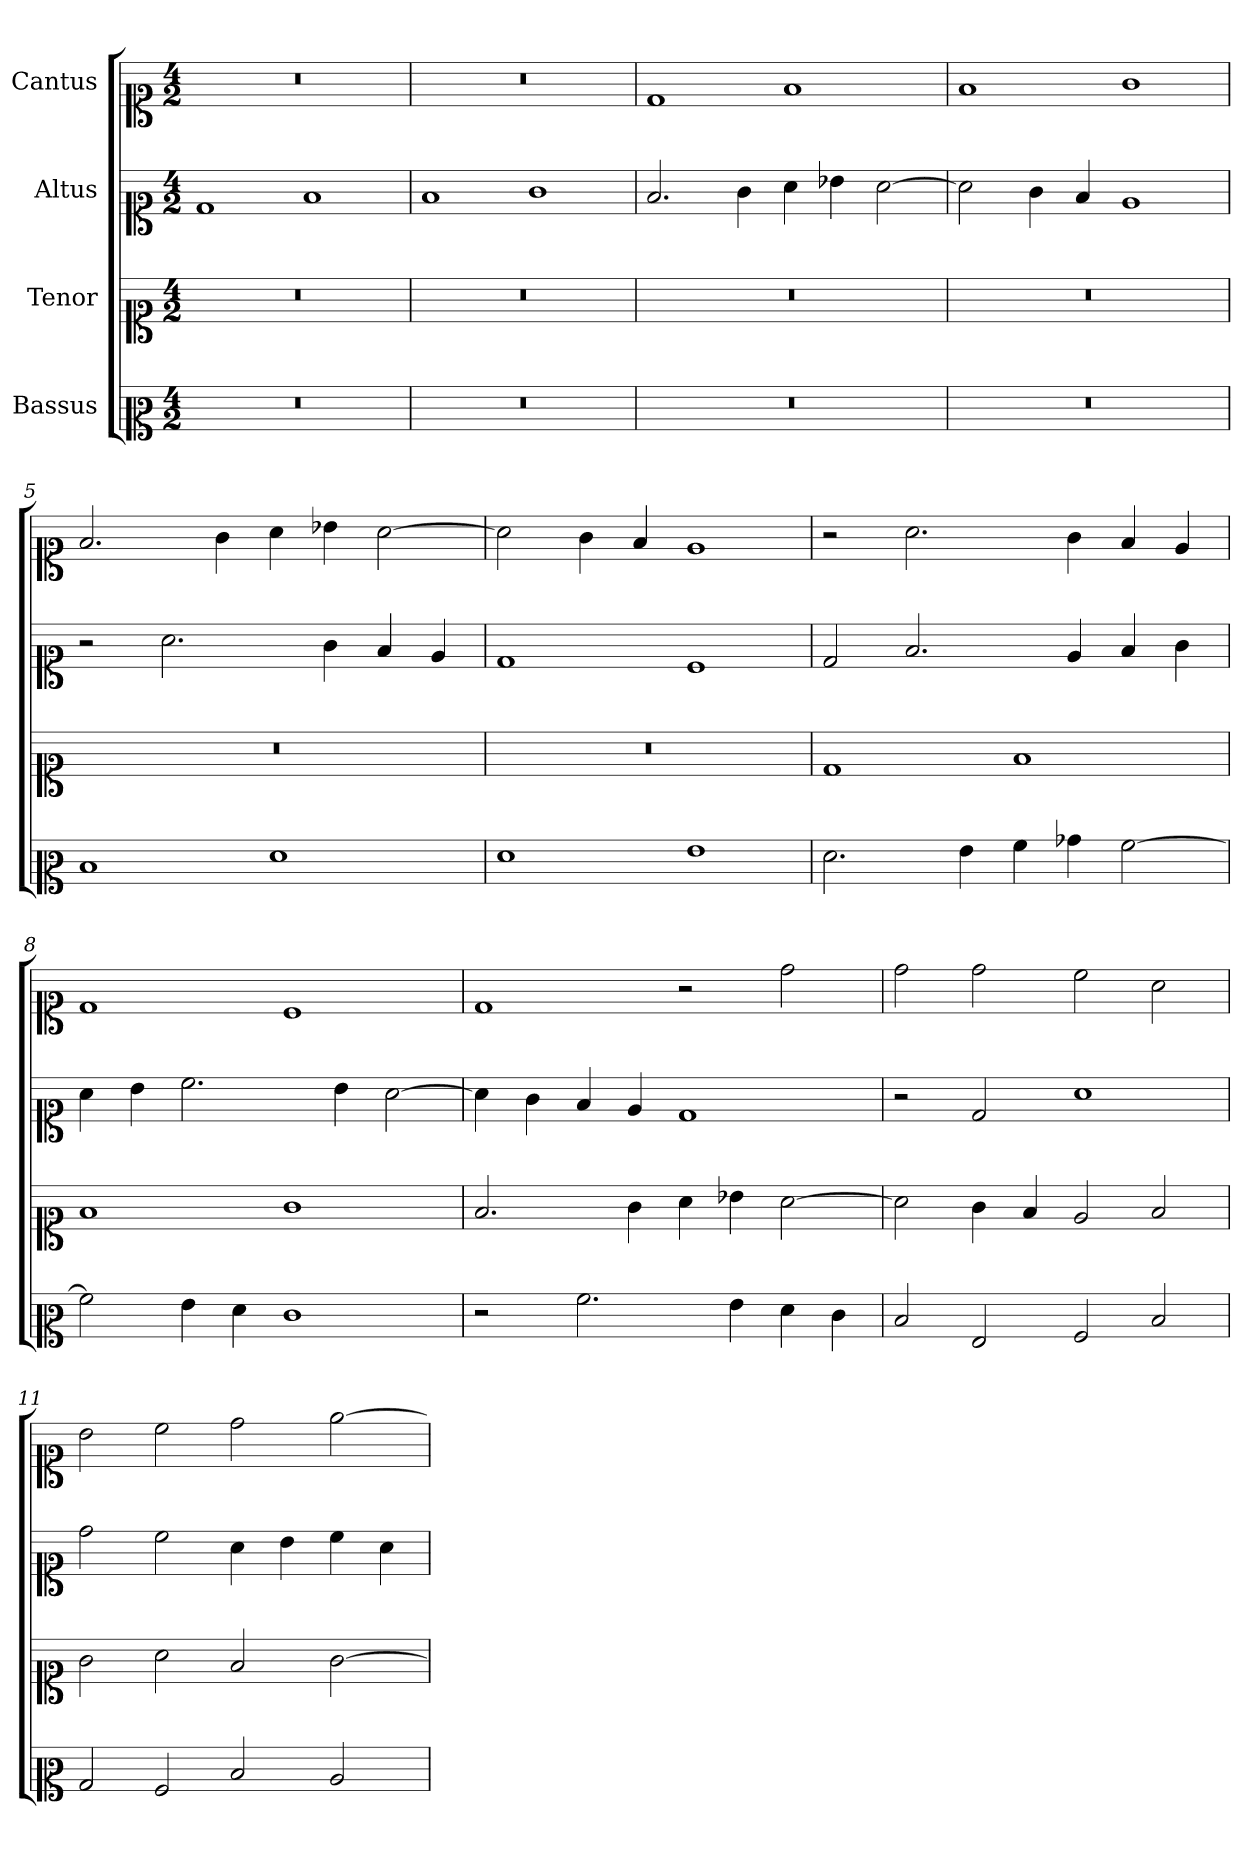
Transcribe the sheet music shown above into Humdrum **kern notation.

**kern	**kern	**kern	**kern
*part4	*part3	*part2	*part1
*staff4	*staff3	*staff2	*staff1
*I"Bassus	*I"Tenor	*I"Altus	*I"Cantus
*clefC2	*clefC1	*clefC1	*clefC1
*k[]	*k[]	*k[]	*k[]
*M4/2	*M4/2	*M4/2	*M4/2
=1	=1	=1	=1
0r	0r	1d/	0r
.	.	1f/	.
=2	=2	=2	=2
0r	0r	1f/	0r
.	.	1g\	.
=3	=3	=3	=3
0r	0r	2.f/	1d/
.	.	4g\	.
.	.	4a\	1f/
.	.	4b-X\	.
.	.	[2a\	.
=4	=4	=4	=4
0r	0r	2a\]	1f/
.	.	4g\	.
.	.	4f/	.
.	.	1e/	1g\
=5	=5	=5	=5
1d/	0r	2r	2.f/
.	.	2.a\	.
.	.	.	4g\
1f\	.	.	4a\
.	.	4g\	4b-X\
.	.	4f/	[2a\
.	.	4e/	.
=6	=6	=6	=6
1f\	0r	1d/	2a\]
.	.	.	4g\
.	.	.	4f/
1g\	.	1c/	1e/
=7	=7	=7	=7
2.f\	1d/	2d/	2r
.	.	2.f/	2.a\
4g\	.	.	.
4a\	1f/	.	.
4b-X\	.	4e/	4g\
[2a\	.	4f/	4f/
.	.	4g\	4e/
=8	=8	=8	=8
2a\]	1f/	4a\	1d/
.	.	4b\	.
4g\	.	2.cc\	.
4f\	.	.	.
1e\	1g\	.	1c/
.	.	4b\	.
.	.	[2a\	.
=9	=9	=9	=9
2r	2.f/	4a\]	1d/
.	.	4g\	.
2.a\	.	4f/	.
.	4g\	4e/	.
.	4a\	1d/	2r
4g\	4b-X\	.	.
4f\	[2a\	.	2dd\
4e\	.	.	.
=10	=10	=10	=10
2d/	2a\]	2r	2dd\
2G/	4g\	2d/	2dd\
.	4f/	.	.
2A/	2e/	1a\	2cc\
2d/	2f/	.	2a\
=11	=11	=11	=11
2B/	2g\	2dd\	2b\
2A/	2a\	2cc\	2cc\
2d/	2f/	4a\	2dd\
.	.	4b\	.
2c/	[2g\	4cc\	[2ee\
.	.	4a\	.
=	=	=	=
*-	*-	*-	*-
